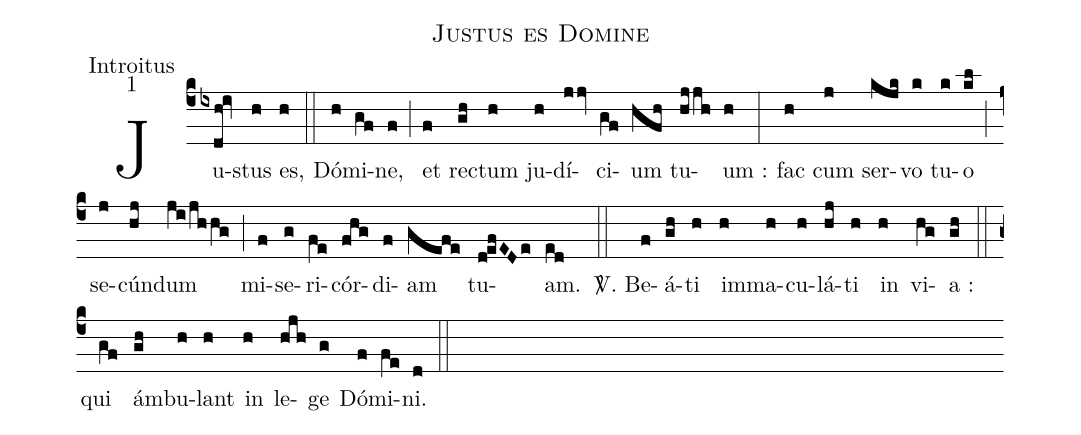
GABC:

name:Justus es Domine;
office-part:Introitus;
mode:1;
%%
(c4)Ju(ixdh!iv)stus(h) es,(h) (::)
Dó(h)mi(gf)ne,(f) (;) et(f) re(gh)ctum(h) ju(h)dí(jjv)ci(gf)um(hfh) tu(hjjh)um :(h) (:)
fac(h) cum(j) ser(kjk)vo(k) tu(k)o(kl) (;) se(j)cún(hj)dum(ji/jhhg) (;) mi(f)se(g)ri(fe)cór(fhg)di(f)am(gefe) tu(d!efEDe)am.(ed) (::)
<sp>V/</sp>. Be(f)á(gh)ti(h) im(h)ma(h)cu(h)lá(hj)ti(h) in(h) vi(hg)a :(gh) (::)
qui(gf) ám(gh)bu(h)lant(h) in(h) le(hjh)ge(g) Dó(f)mi(fe)ni.(d) (::)
